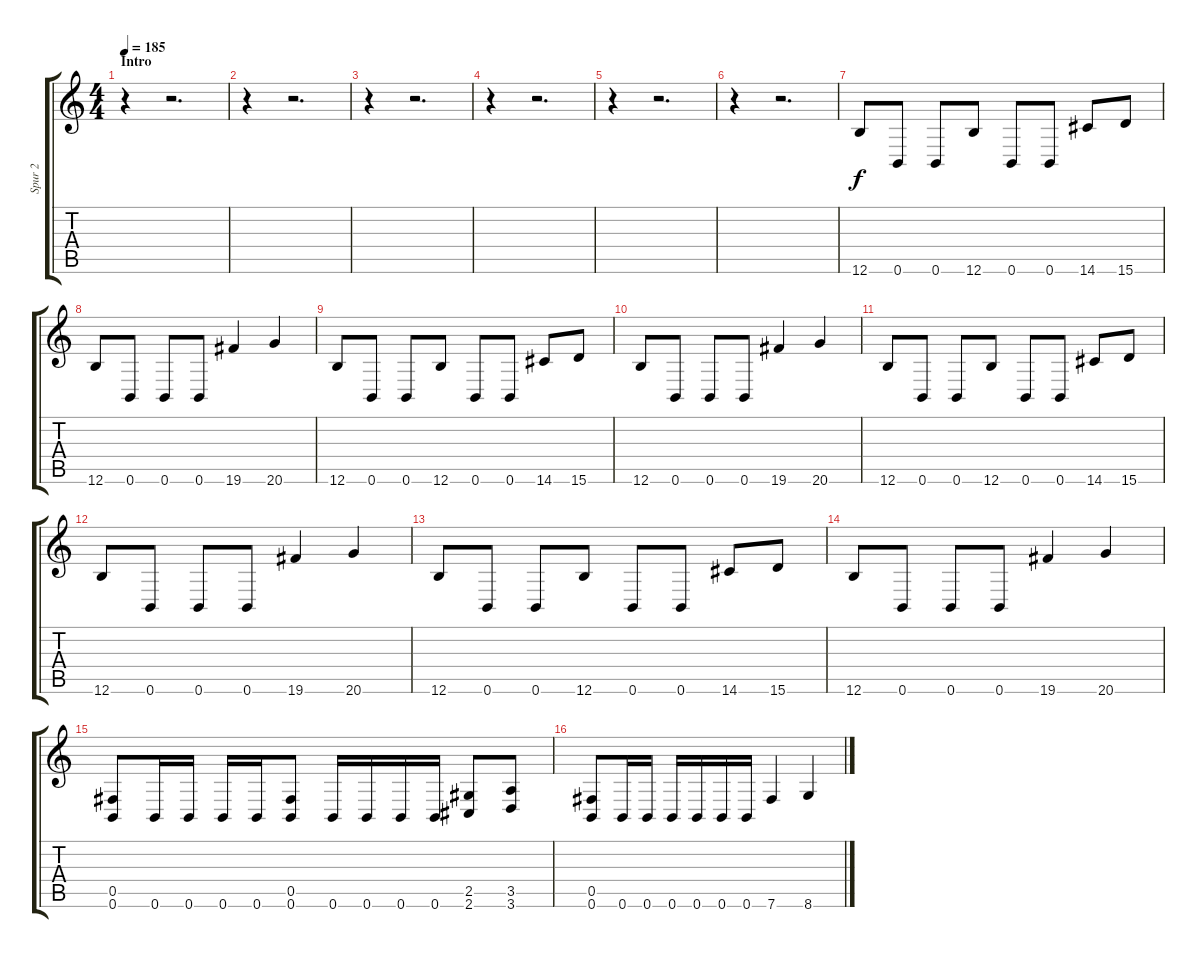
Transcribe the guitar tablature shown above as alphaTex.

\track ("Spur 2" "Spur 2") {instrument distortionguitar}
\staff {score tabs}
\tuning (Db4 Ab3 E3 B2 Gb2 B1) {hide}
\ts (4 4)
\section ("" "Intro")
\tempo 185
\clef g2
\ks c
r.4{dy f instrument distortionguitar} r.2{d} |
r.4 r.2{d} |
r.4 r.2{d} |
r.4 r.2{d} |
r.4 r.2{d} |
r.4 r.2{d} |
12.6.8 0.6.8 0.6.8 12.6.8 0.6.8 0.6.8 14.6.8 15.6.8 |
12.6.8 0.6.8 0.6.8 0.6.8 19.6.4 20.6.4 |
12.6.8 0.6.8 0.6.8 12.6.8 0.6.8 0.6.8 14.6.8 15.6.8 |
12.6.8 0.6.8 0.6.8 0.6.8 19.6.4 20.6.4 |
12.6.8 0.6.8 0.6.8 12.6.8 0.6.8 0.6.8 14.6.8 15.6.8 |
12.6.8 0.6.8 0.6.8 0.6.8 19.6.4 20.6.4 |
12.6.8 0.6.8 0.6.8 12.6.8 0.6.8 0.6.8 14.6.8 15.6.8 |
12.6.8 0.6.8 0.6.8 0.6.8 19.6.4 20.6.4 |
(0.5 0.6).8 0.6.16 0.6.16 0.6.16 0.6.16 (0.5 0.6).8 0.6.16 0.6.16 0.6.16 0.6.16 (2.5 2.6).8 (3.5 3.6).8 |
(0.5 0.6).8 0.6.16 0.6.16 0.6.16 0.6.16 0.6.16 0.6.16 7.6.4 8.6.4
